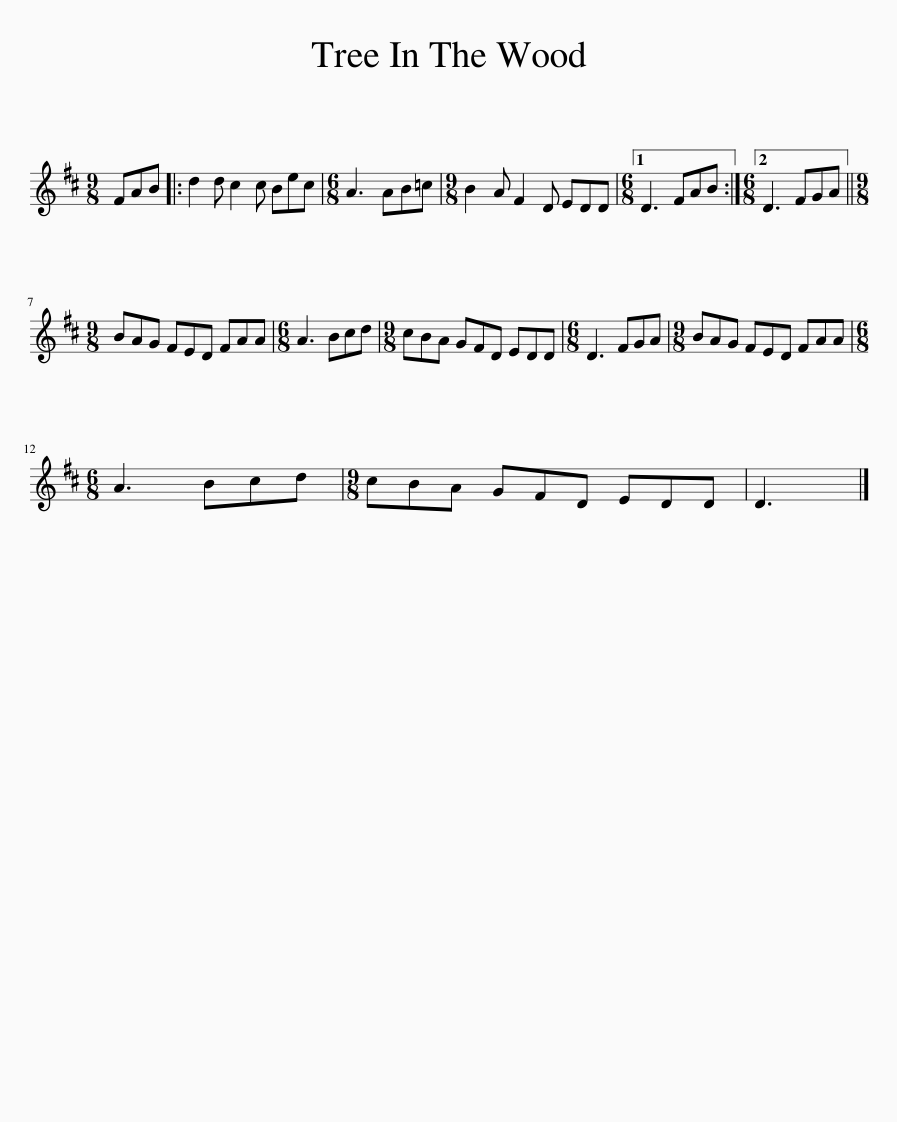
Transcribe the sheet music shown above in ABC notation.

X:1
L:1/8
M:9/8
I:linebreak $
K:D
V:1 treble
V:1
 FAB |: d2 d c2 c Bec |[M:6/8] A3 AB=c |[M:9/8] B2 A F2 D EDD |1[M:6/8] D3 FAB :|2 %5
[M:6/8] D3 FGA ||$[M:9/8] BAG FED FAA |[M:6/8] A3 Bcd |[M:9/8] cBA GFD EDD |[M:6/8] D3 FGA | %10
[M:9/8] BAG FED FAA |$[M:6/8] A3 Bcd |[M:9/8] cBA GFD EDD | D3 |] %14
